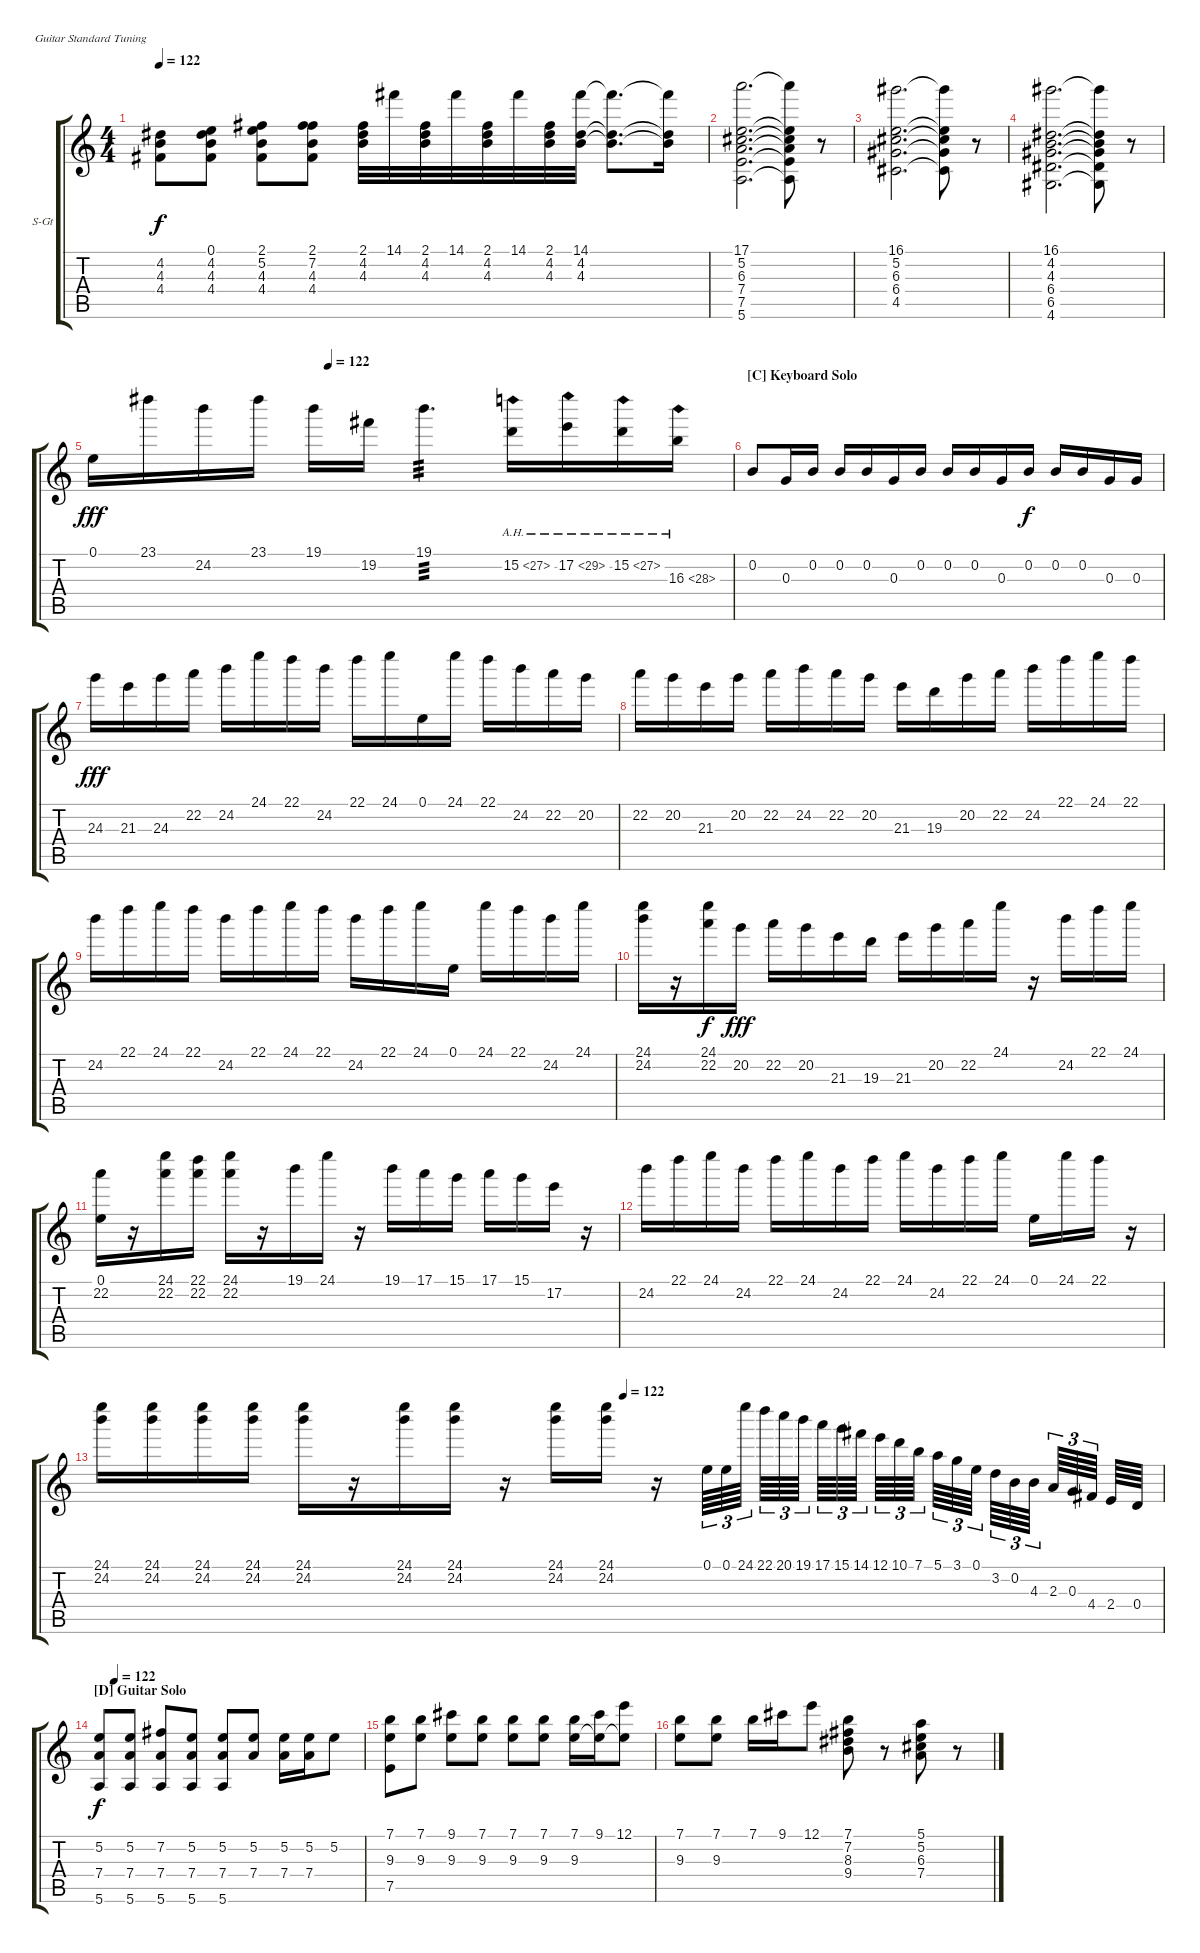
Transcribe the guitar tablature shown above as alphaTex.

\bracketExtendMode groupsimilarinstruments
\firstSystemTrackNameOrientation horizontal
\otherSystemsTrackNameOrientation horizontal
\track ("Lou Martin" "S-Gt") {instrument drawbarorgan}
\staff {score tabs}
\tuning (E4 B3 G3 D3 A2 E2)
\displaytranspose 12
\ts (4 4)
\tempo 122
\clef g2
\ks c
(4.2 4.3 4.4).8{dy f} (0.1 4.2 4.3 4.4).8 (2.1 5.2 4.3 4.4).8 (2.1 7.2 4.3 4.4).8 (2.1 4.2 4.3).32 14.1.32 (2.1 4.2 4.3).32 14.1.32 (2.1 4.2 4.3).32 14.1.32 (2.1 4.2 4.3).32 (14.1 4.2 4.3).32 (14.1{t} 4.2{t} 4.3{t}).8{d} (14.1{t} 4.2{t} 4.3{t}).16 |
(17.1 5.2 6.3 7.4 7.5 5.6).2{d} (17.1{t} 5.2{t} 6.3{t} 7.4{t} 7.5{t} 5.6{t}).8 r.8 |
(16.1 5.2 6.3 6.4 4.5).2{d} (16.1{t} 5.2{t} 6.3{t} 6.4{t} 4.5{t}).8 r.8 |
(16.1 4.2 4.3 6.4 6.5 4.6).2{d} (16.1{t} 4.2{t} 4.3{t} 6.4{t} 6.5{t} 4.6{t}).8 r.8 |
\tempo (122 0.369231)
0.1.16{dy fff} 23.1.16 24.2.16 23.1.16 19.1.16 19.2.16 19.1.4{d tp 3} 15.2{ah 12}.16 17.2{ah 12}.16 15.2{ah 12}.16 16.3{ah 12}.16 |
\section ("C" "Keyboard Solo")
0.2.8 0.3.16 0.2.16 0.2.16 0.2.16 0.3.16 0.2.16 0.2.16 0.2.16 0.3.16 0.2.16{dy f} 0.2.16 0.2.16 0.3.16 0.3.16 |
24.3.16{dy fff} 21.3.16 24.3.16 22.2.16 24.2.16 24.1.16 22.1.16 24.2.16 22.1.16 24.1.16 0.1.16 24.1.16 22.1.16 24.2.16 22.2.16 20.2.16 |
22.2.16 20.2.16 21.3.16 20.2.16 22.2.16 24.2.16 22.2.16 20.2.16 21.3.16 19.3.16 20.2.16 22.2.16 24.2.16 22.1.16 24.1.16 22.1.16 |
24.2.16 22.1.16 24.1.16 22.1.16 24.2.16 22.1.16 24.1.16 22.1.16 24.2.16 22.1.16 24.1.16 0.1.16 24.1.16 22.1.16 24.2.16 24.1.16 |
(24.1 24.2).16 r.16 (24.1 22.2).16{dy f} 20.2.16{dy fff} 22.2.16 20.2.16 21.3.16 19.3.16 21.3.16 20.2.16 22.2.16 24.1.16 r.16 24.2.16 22.1.16 24.1.16 |
(0.1 22.2).16 r.16 (24.1 22.2).16 (22.1 22.2).16 (24.1 22.2).16 r.16 19.1.16 24.1.16 r.16 19.1.16 17.1.16 15.1.16 17.1.16 15.1.16 17.2.16 r.16 |
24.2.16 22.1.16 24.1.16 24.2.16 22.1.16 24.1.16 24.2.16 22.1.16 24.1.16 24.2.16 22.1.16 24.1.16 0.1.16 24.1.16 22.1.16 r.16 |
\tempo (122 0.492308)
(24.1 24.2).16 (24.1 24.2).16 (24.1 24.2).16 (24.1 24.2).16 (24.1 24.2).16 r.16 (24.1 24.2).16 (24.1 24.2).16 r.16 (24.1 24.2).16 (24.1 24.2).16 r.16 0.1.64{tu (3 2)} 0.1.64{tu (3 2)} 24.1.64{tu (3 2)} 22.1.64{tu (3 2)} 20.1.64{tu (3 2)} 19.1.64{tu (3 2)} 17.1.64{tu (3 2)} 15.1.64{tu (3 2)} 14.1.64{tu (3 2)} 12.1.64{tu (3 2)} 10.1.64{tu (3 2)} 7.1.64{tu (3 2)} 5.1.64{tu (3 2)} 3.1.64{tu (3 2)} 0.1.64{tu (3 2)} 3.2.64{tu (3 2)} 0.2.64{tu (3 2)} 4.3.64{tu (3 2)} 2.3.64{tu (3 2)} 0.3.64{tu (3 2)} 4.4.64{tu (3 2)} 2.4.64 0.4.64 |
\section ("D" "Guitar Solo")
\tempo (122 0.0615385)
(5.2 7.4 5.6).8{dy f} (5.2 7.4 5.6).8 (7.2 7.4 5.6).8 (5.2 7.4 5.6).8 (5.2 7.4 5.6).8 (5.2 7.4).8 (5.2 7.4).16 (5.2 7.4).16 5.2.8 |
(7.1 9.3 7.5).8 (7.1 9.3).8 (9.1 9.3).8 (7.1 9.3).8 (7.1 9.3).8 (7.1 9.3).8 (7.1 9.3).16 (9.1 9.3{t}).16 (12.1 9.3{t}).8 |
(7.1 9.3).8 (7.1 9.3).8 7.1.16 9.1.16 12.1.8 (7.1 7.2 8.3 9.4).8 r.8 (5.1 5.2 6.3 7.4).8 r.8
